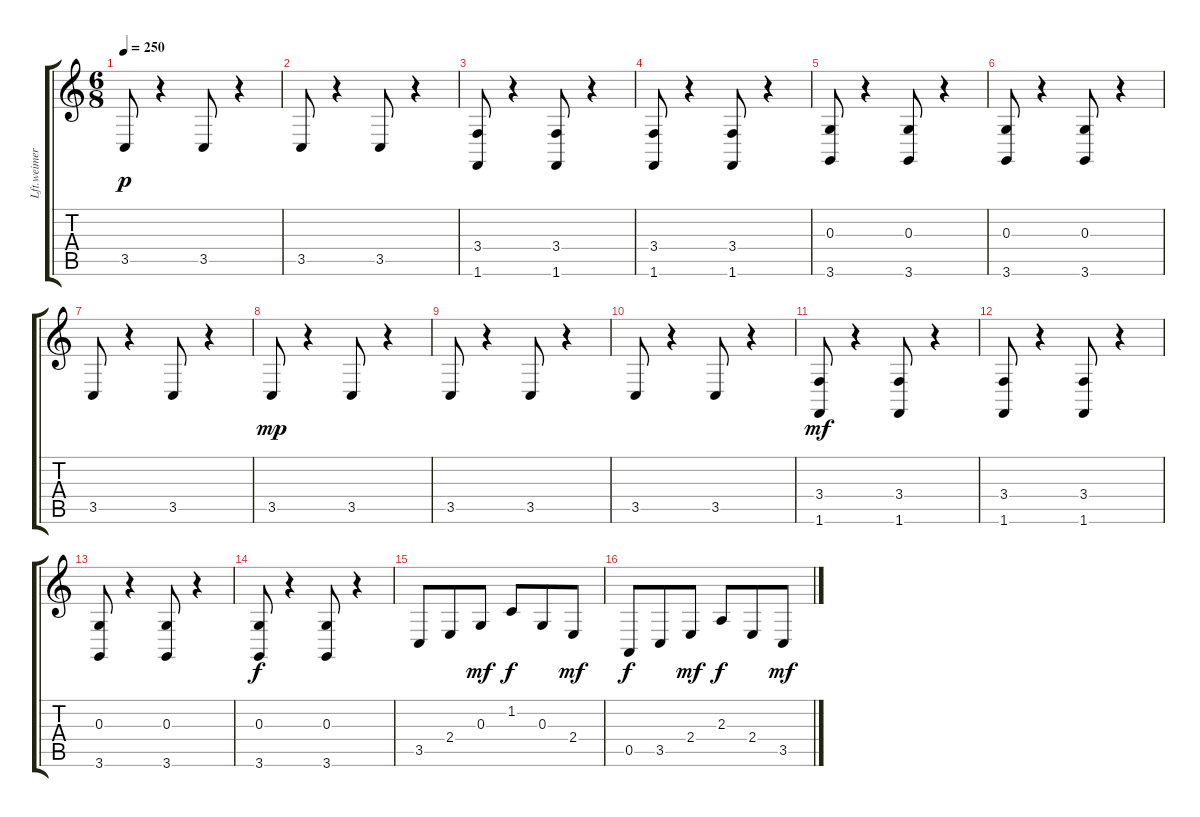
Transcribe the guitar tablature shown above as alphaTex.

\track ("6/20/95" "Lft.weimer") {instrument acousticgrandpiano}
\staff {score tabs}
\tuning (E4 B3 G3 D3 A2 E2) {hide}
\ts (6 8)
\tempo 250
\clef g2
\ks c
3.5.8{dy p} r.4 3.5.8 r.4 |
3.5.8 r.4 3.5.8 r.4 |
(3.4 1.6).8 r.4 (3.4 1.6).8 r.4 |
(3.4 1.6).8 r.4 (3.4 1.6).8 r.4 |
(0.3 3.6).8 r.4 (0.3 3.6).8 r.4 |
(0.3 3.6).8 r.4 (0.3 3.6).8 r.4 |
3.5.8 r.4 3.5.8 r.4 |
3.5.8{dy mp} r.4 3.5.8 r.4 |
3.5.8 r.4 3.5.8 r.4 |
3.5.8 r.4 3.5.8 r.4 |
(3.4 1.6).8{dy mf} r.4 (3.4 1.6).8 r.4 |
(3.4 1.6).8 r.4 (3.4 1.6).8 r.4 |
(0.3 3.6).8 r.4 (0.3 3.6).8 r.4 |
(0.3 3.6).8{dy f} r.4 (0.3 3.6).8 r.4 |
3.5.8 2.4.8 0.3.8{dy mf} 1.2.8{dy f} 0.3.8 2.4.8{dy mf} |
0.5.8{dy f} 3.5.8 2.4.8{dy mf} 2.3.8{dy f} 2.4.8 3.5.8{dy mf}
